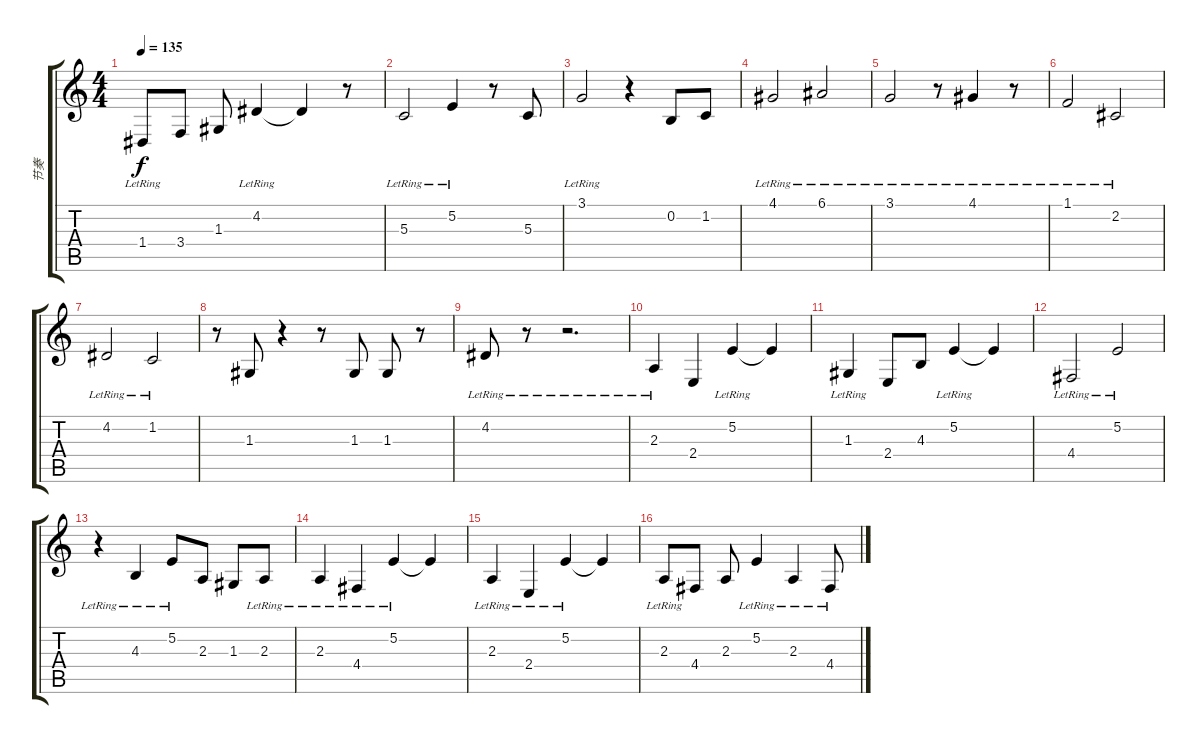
\track ("节奏" "节奏") {instrument acousticgrandpiano}
\staff {score tabs}
\tuning (E4 B3 G3 D3 A2 E2) {hide}
\ts (4 4)
\tempo 135
\clef g2
\ks c
1.4{lr}.8{dy f} 3.4.8 1.3.8 4.2{lr}.4 4.2{t}.4 r.8 |
5.3{lr}.2 5.2{lr}.4 r.8 5.3.8 |
3.1{lr}.2 r.4 0.2.8 1.2.8 |
4.1{lr}.2 6.1{lr}.2 |
3.1{lr}.2 r.8 4.1{lr}.4 r.8 |
1.1{lr}.2 2.2{lr}.2 |
4.2{lr}.2 1.2{lr}.2 |
r.8 1.3.8 r.4 r.8 1.3.8 1.3.8 r.8 |
4.2{lr}.8 r.8 r.2{d} |
2.3{lr}.4 2.4.4 5.2{lr}.4 5.2{t}.4 |
1.3{lr}.4 2.4.8 4.3.8 5.2{lr}.4 5.2{t}.4 |
4.4{lr}.2 5.2{lr}.2 |
r.4 4.3{lr}.4 5.2{lr}.8 2.3.8 1.3.8 2.3{lr}.8 |
2.3{lr}.4 4.4{lr}.4 5.2{lr}.4 5.2{t}.4 |
2.3{lr}.4 2.4{lr}.4 5.2{lr}.4 5.2{t}.4 |
2.3{lr}.8 4.4.8 2.3.8 5.2{lr}.4 2.3{lr}.4 4.4{lr}.8
